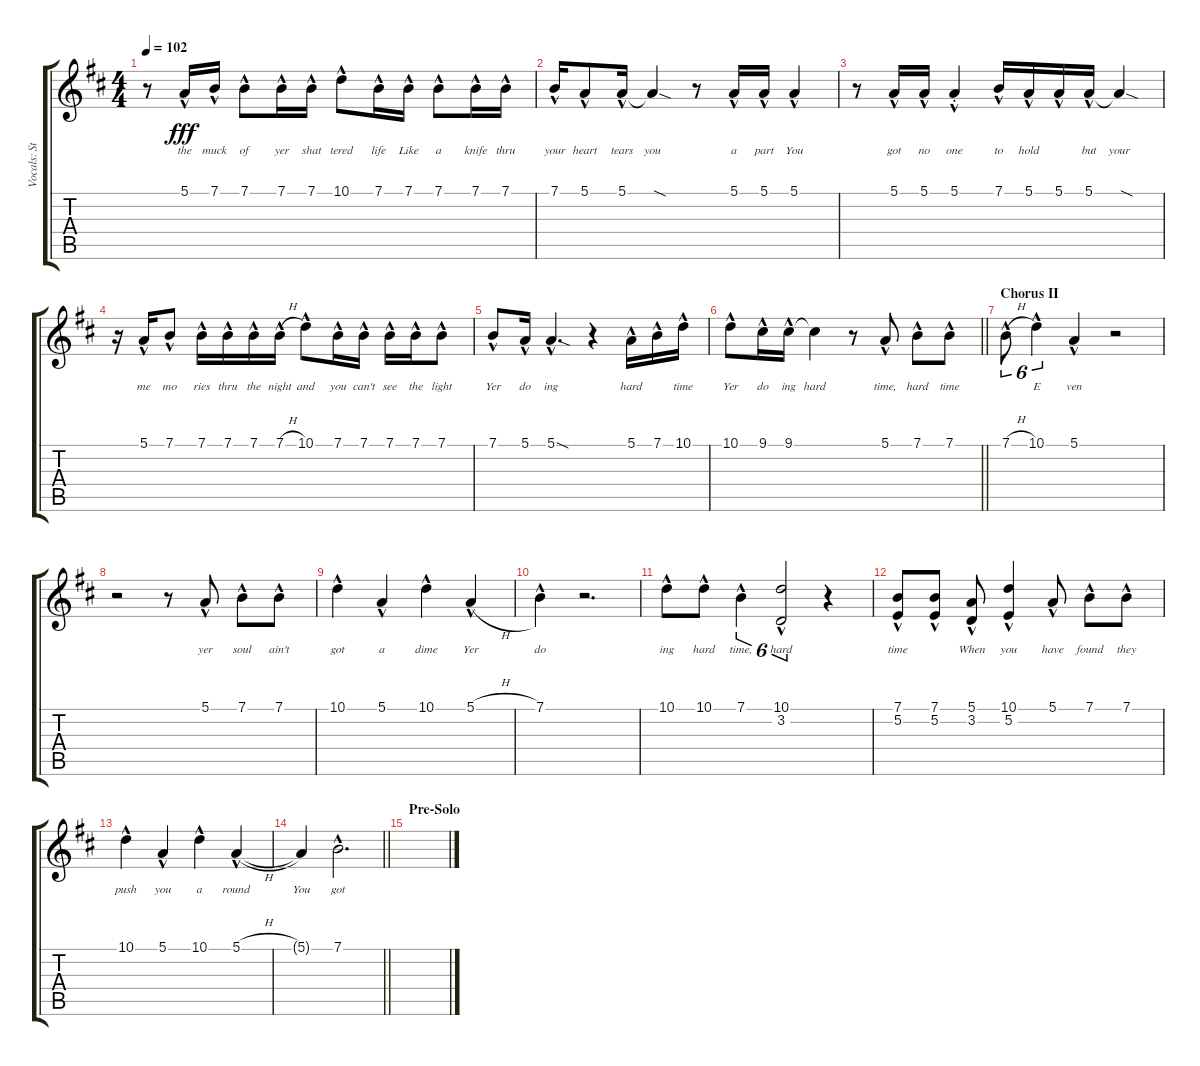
\track ("Vocals: Stephen" "Vocals: St") {instrument lead2sawtooth}
\staff {score tabs}
\tuning (E4 B3 G3 D3 A2 E2) {hide}
\ts (4 4)
\tempo 102
\clef g2
\ks d
r.8{dy fff} 5.1{hac}.16{lyrics (0 "the") lyrics (1 "") lyrics (2 "") lyrics (3 "") lyrics (4 "")} 7.1{hac}.16{lyrics (0 "muck") lyrics (1 "") lyrics (2 "") lyrics (3 "") lyrics (4 "")} 7.1{hac}.8{lyrics (0 "of") lyrics (1 "") lyrics (2 "") lyrics (3 "") lyrics (4 "")} 7.1{hac}.16{lyrics (0 "yer") lyrics (1 "") lyrics (2 "") lyrics (3 "") lyrics (4 "")} 7.1{hac}.16{lyrics (0 "shat") lyrics (1 "") lyrics (2 "") lyrics (3 "") lyrics (4 "")} 10.1{hac}.8{lyrics (0 "tered") lyrics (1 "") lyrics (2 "") lyrics (3 "") lyrics (4 "")} 7.1{hac}.16{lyrics (0 "life") lyrics (1 "") lyrics (2 "") lyrics (3 "") lyrics (4 "")} 7.1{hac}.16{lyrics (0 "Like") lyrics (1 "") lyrics (2 "") lyrics (3 "") lyrics (4 "")} 7.1{hac}.8{lyrics (0 "a") lyrics (1 "") lyrics (2 "") lyrics (3 "") lyrics (4 "")} 7.1{hac}.16{lyrics (0 "knife") lyrics (1 "") lyrics (2 "") lyrics (3 "") lyrics (4 "")} 7.1{hac}.16{lyrics (0 "thru") lyrics (1 "") lyrics (2 "") lyrics (3 "") lyrics (4 "")} |
7.1{hac}.16{lyrics (0 "your") lyrics (1 "") lyrics (2 "") lyrics (3 "") lyrics (4 "")} 5.1{hac}.8{lyrics (0 "heart") lyrics (1 "") lyrics (2 "") lyrics (3 "") lyrics (4 "")} 5.1{hac}.16{lyrics (0 "tears") lyrics (1 "") lyrics (2 "") lyrics (3 "") lyrics (4 "")} 5.1{sod t}.4{lyrics (0 "you") lyrics (1 "") lyrics (2 "") lyrics (3 "") lyrics (4 "")} r.8 5.1{hac}.16{lyrics (0 "a") lyrics (1 "") lyrics (2 "") lyrics (3 "") lyrics (4 "")} 5.1{hac}.16{lyrics (0 "part") lyrics (1 "") lyrics (2 "") lyrics (3 "") lyrics (4 "")} 5.1{hac}.4{lyrics (0 "You") lyrics (1 "") lyrics (2 "") lyrics (3 "") lyrics (4 "")} |
r.8 5.1{hac}.16{lyrics (0 "got") lyrics (1 "") lyrics (2 "") lyrics (3 "") lyrics (4 "")} 5.1{hac}.16{lyrics (0 "no") lyrics (1 "") lyrics (2 "") lyrics (3 "") lyrics (4 "")} 5.1{hac st}.4{lyrics (0 "one") lyrics (1 "") lyrics (2 "") lyrics (3 "") lyrics (4 "")} 7.1{hac}.16{lyrics (0 "to") lyrics (1 "") lyrics (2 "") lyrics (3 "") lyrics (4 "")} 5.1{hac}.16{lyrics (0 "hold") lyrics (1 "") lyrics (2 "") lyrics (3 "") lyrics (4 "")} 5.1{hac}.16{lyrics (0 "") lyrics (1 "") lyrics (2 "") lyrics (3 "") lyrics (4 "")} 5.1{hac}.16{lyrics (0 "but") lyrics (1 "") lyrics (2 "") lyrics (3 "") lyrics (4 "")} 5.1{sod t}.4{lyrics (0 "your") lyrics (1 "") lyrics (2 "") lyrics (3 "") lyrics (4 "")} |
r.16 5.1{hac}.16{lyrics (0 "me") lyrics (1 "") lyrics (2 "") lyrics (3 "") lyrics (4 "")} 7.1{hac}.8{lyrics (0 "mo") lyrics (1 "") lyrics (2 "") lyrics (3 "") lyrics (4 "")} 7.1{hac}.16{lyrics (0 "ries") lyrics (1 "") lyrics (2 "") lyrics (3 "") lyrics (4 "")} 7.1{hac}.16{lyrics (0 "thru") lyrics (1 "") lyrics (2 "") lyrics (3 "") lyrics (4 "")} 7.1{hac}.16{lyrics (0 "the") lyrics (1 "") lyrics (2 "") lyrics (3 "") lyrics (4 "")} 7.1{h hac}.16{lyrics (0 "night") lyrics (1 "") lyrics (2 "") lyrics (3 "") lyrics (4 "")} 10.1{hac}.8{lyrics (0 "and") lyrics (1 "") lyrics (2 "") lyrics (3 "") lyrics (4 "")} 7.1{hac}.16{lyrics (0 "you") lyrics (1 "") lyrics (2 "") lyrics (3 "") lyrics (4 "")} 7.1{hac}.16{lyrics (0 "can't") lyrics (1 "") lyrics (2 "") lyrics (3 "") lyrics (4 "")} 7.1{hac}.16{lyrics (0 "see") lyrics (1 "") lyrics (2 "") lyrics (3 "") lyrics (4 "")} 7.1{hac}.16{lyrics (0 "the") lyrics (1 "") lyrics (2 "") lyrics (3 "") lyrics (4 "")} 7.1{hac}.8{lyrics (0 "light") lyrics (1 "") lyrics (2 "") lyrics (3 "") lyrics (4 "")} |
7.1{hac}.8{lyrics (0 "Yer") lyrics (1 "") lyrics (2 "") lyrics (3 "") lyrics (4 "")} 5.1{hac}.16{lyrics (0 "do") lyrics (1 "") lyrics (2 "") lyrics (3 "") lyrics (4 "")} 5.1{sod hac}.4{d lyrics (0 "ing") lyrics (1 "") lyrics (2 "") lyrics (3 "") lyrics (4 "")} r.4 5.1{hac}.16{lyrics (0 "hard") lyrics (1 "") lyrics (2 "") lyrics (3 "") lyrics (4 "")} 7.1{hac}.16{lyrics (0 "") lyrics (1 "") lyrics (2 "") lyrics (3 "") lyrics (4 "")} 10.1{hac}.16{lyrics (0 "time") lyrics (1 "") lyrics (2 "") lyrics (3 "") lyrics (4 "")} |
\barLineRight lightlight
10.1{hac}.8{lyrics (0 "Yer") lyrics (1 "") lyrics (2 "") lyrics (3 "") lyrics (4 "")} 9.1{hac}.16{lyrics (0 "do") lyrics (1 "") lyrics (2 "") lyrics (3 "") lyrics (4 "")} 9.1{hac}.16{lyrics (0 "ing") lyrics (1 "") lyrics (2 "") lyrics (3 "") lyrics (4 "")} 9.1{t}.4{lyrics (0 "hard") lyrics (1 "") lyrics (2 "") lyrics (3 "") lyrics (4 "")} r.8 5.1{hac}.8{lyrics (0 "time,") lyrics (1 "") lyrics (2 "") lyrics (3 "") lyrics (4 "")} 7.1{hac}.8{lyrics (0 "hard") lyrics (1 "") lyrics (2 "") lyrics (3 "") lyrics (4 "")} 7.1{hac}.8{lyrics (0 "time") lyrics (1 "") lyrics (2 "") lyrics (3 "") lyrics (4 "")} |
\section ("" "Chorus II")
7.1{h hac}.8{tu (6 4) lyrics (0 "") lyrics (1 "") lyrics (2 "") lyrics (3 "") lyrics (4 "")} 10.1{hac}.4{tu (6 4) lyrics (0 "E") lyrics (1 "") lyrics (2 "") lyrics (3 "") lyrics (4 "")} 5.1{hac}.4{lyrics (0 "ven") lyrics (1 "") lyrics (2 "") lyrics (3 "") lyrics (4 "")} r.2 |
r.2 r.8 5.1{hac}.8{lyrics (0 "yer") lyrics (1 "") lyrics (2 "") lyrics (3 "") lyrics (4 "")} 7.1{hac}.8{lyrics (0 "soul") lyrics (1 "") lyrics (2 "") lyrics (3 "") lyrics (4 "")} 7.1{hac}.8{lyrics (0 "ain't") lyrics (1 "") lyrics (2 "") lyrics (3 "") lyrics (4 "")} |
10.1{hac}.4{lyrics (0 "got") lyrics (1 "") lyrics (2 "") lyrics (3 "") lyrics (4 "")} 5.1{hac}.4{lyrics (0 "a") lyrics (1 "") lyrics (2 "") lyrics (3 "") lyrics (4 "")} 10.1{hac}.4{lyrics (0 "dime") lyrics (1 "") lyrics (2 "") lyrics (3 "") lyrics (4 "")} 5.1{h hac}.4{lyrics (0 "Yer") lyrics (1 "") lyrics (2 "") lyrics (3 "") lyrics (4 "")} |
7.1{hac}.4{lyrics (0 "do") lyrics (1 "") lyrics (2 "") lyrics (3 "") lyrics (4 "")} r.2{d} |
10.1{hac}.8{lyrics (0 "ing") lyrics (1 "") lyrics (2 "") lyrics (3 "") lyrics (4 "")} 10.1{hac}.8{lyrics (0 "hard") lyrics (1 "") lyrics (2 "") lyrics (3 "") lyrics (4 "")} 7.1{hac}.4{tu (6 4) lyrics (0 "time,") lyrics (1 "") lyrics (2 "") lyrics (3 "") lyrics (4 "")} (10.1{hac} 3.2{hac}).2{tu (6 4) lyrics (0 "hard") lyrics (1 "") lyrics (2 "") lyrics (3 "") lyrics (4 "")} r.4 |
(7.1{hac} 5.2{hac}).8{lyrics (0 "time") lyrics (1 "") lyrics (2 "") lyrics (3 "") lyrics (4 "")} (7.1{hac} 5.2{hac}).8{lyrics (0 "") lyrics (1 "") lyrics (2 "") lyrics (3 "") lyrics (4 "")} (5.1{hac} 3.2{hac}).8{lyrics (0 "When") lyrics (1 "") lyrics (2 "") lyrics (3 "") lyrics (4 "")} (10.1{hac} 5.2{hac}).4{lyrics (0 "you") lyrics (1 "") lyrics (2 "") lyrics (3 "") lyrics (4 "")} 5.1{hac}.8{lyrics (0 "have") lyrics (1 "") lyrics (2 "") lyrics (3 "") lyrics (4 "")} 7.1{hac}.8{lyrics (0 "found") lyrics (1 "") lyrics (2 "") lyrics (3 "") lyrics (4 "")} 7.1{hac}.8{lyrics (0 "they") lyrics (1 "") lyrics (2 "") lyrics (3 "") lyrics (4 "")} |
10.1{hac}.4{lyrics (0 "push") lyrics (1 "") lyrics (2 "") lyrics (3 "") lyrics (4 "")} 5.1{hac}.4{lyrics (0 "you") lyrics (1 "") lyrics (2 "") lyrics (3 "") lyrics (4 "")} 10.1{hac}.4{lyrics (0 "a") lyrics (1 "") lyrics (2 "") lyrics (3 "") lyrics (4 "")} 5.1{h hac}.4{lyrics (0 "round") lyrics (1 "") lyrics (2 "") lyrics (3 "") lyrics (4 "")} |
\barLineRight lightlight
5.1{t}.4{lyrics (0 "You") lyrics (1 "") lyrics (2 "") lyrics (3 "") lyrics (4 "")} 7.1{hac}.2{d lyrics (0 "got") lyrics (1 "") lyrics (2 "") lyrics (3 "") lyrics (4 "")} |
\section ("" "Pre-Solo")
